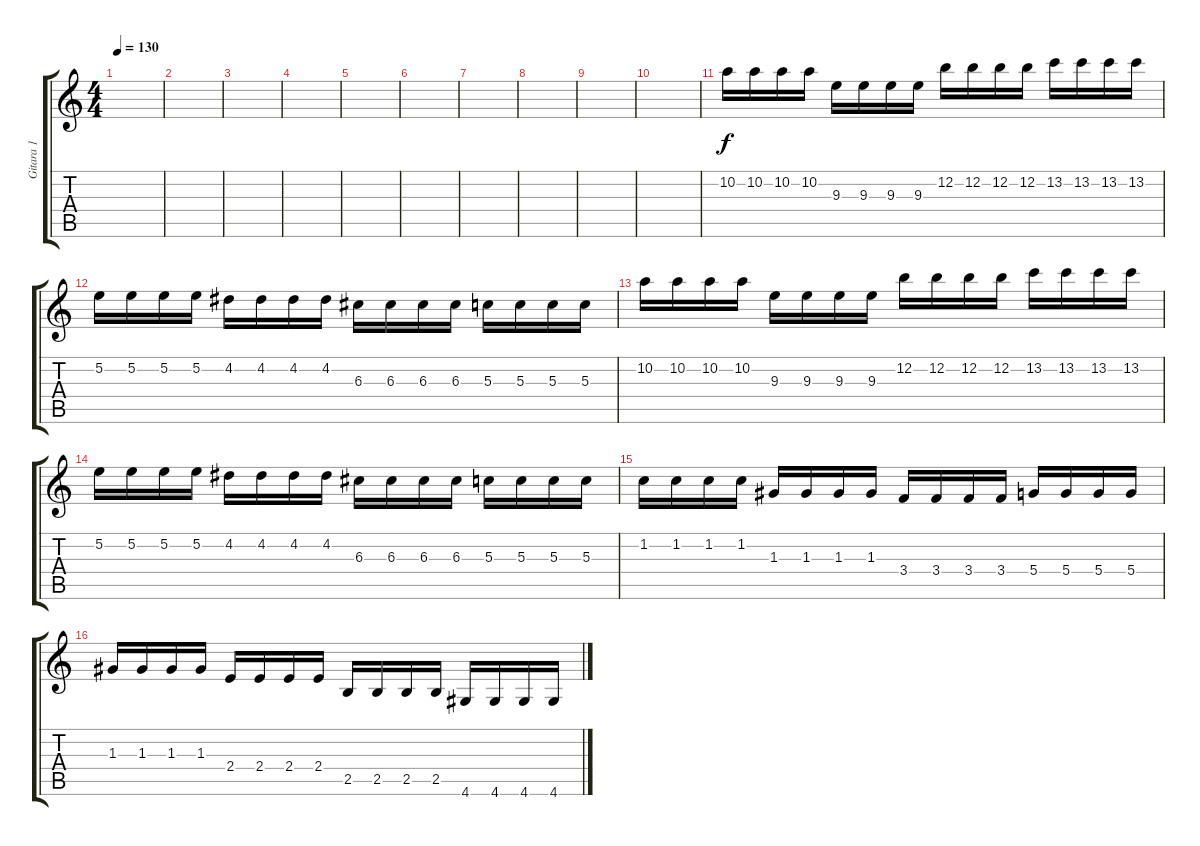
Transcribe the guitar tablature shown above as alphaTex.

\track ("Gitara 1" "Gitara 1") {instrument overdrivenguitar}
\staff {score tabs}
\tuning (E4 B3 G3 D3 A2 E2) {hide}
\ts (4 4)
\tempo 130
\clef g2
\ks c
|
|
|
|
|
|
|
|
|
|
10.2.16 10.2.16 10.2.16 10.2.16 9.3.16 9.3.16 9.3.16 9.3.16 12.2.16 12.2.16 12.2.16 12.2.16 13.2.16 13.2.16 13.2.16 13.2.16 |
5.2.16 5.2.16 5.2.16 5.2.16 4.2.16 4.2.16 4.2.16 4.2.16 6.3.16 6.3.16 6.3.16 6.3.16 5.3.16 5.3.16 5.3.16 5.3.16 |
10.2.16 10.2.16 10.2.16 10.2.16 9.3.16 9.3.16 9.3.16 9.3.16 12.2.16 12.2.16 12.2.16 12.2.16 13.2.16 13.2.16 13.2.16 13.2.16 |
5.2.16 5.2.16 5.2.16 5.2.16 4.2.16 4.2.16 4.2.16 4.2.16 6.3.16 6.3.16 6.3.16 6.3.16 5.3.16 5.3.16 5.3.16 5.3.16 |
1.2.16 1.2.16 1.2.16 1.2.16 1.3.16 1.3.16 1.3.16 1.3.16 3.4.16 3.4.16 3.4.16 3.4.16 5.4.16 5.4.16 5.4.16 5.4.16 |
1.3.16 1.3.16 1.3.16 1.3.16 2.4.16 2.4.16 2.4.16 2.4.16 2.5.16 2.5.16 2.5.16 2.5.16 4.6.16 4.6.16 4.6.16 4.6.16
